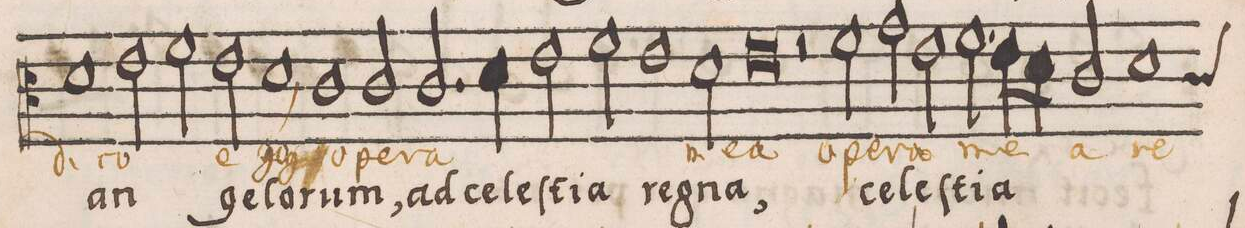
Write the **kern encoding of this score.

**kern	**text	**text
*I"CANTVS	*	*
*clefC3	*	*
*k[]	*	*
*met(C|)	*	*
*M2/1	*	*
1d	an-	di-
2e\	.	-co
=88-	=88-	=88-
2f\	.	.
2e\	-ge-	e-
1d,<	-lo-	-go
=89-	=89-	=89-
1c	-rum,	o-
2c/	ad	-pe-
2.c/	ce-	-ra
=90-	=90-	=90-
4d\	-le-	.
2e\	-ſti-	.
2f\	-a	.
1e\	re-	.
=91-	=91-	=91-
2d\	.	me-
0e	-gna,	-a
=92-	=92-	=92-
2r	.	.
2f\	ce-	o-
=93-	=93-	=93-
2g\	-le-	-pe-
2e\	-ſti-	-ra
2.f\	-a	me-
8e\L	.	.
8d\J	.	.
=94-	=94-	=94-
2c/	.	-a
*custos:c	*	*
1d	.	re-
*-	*-	*-
